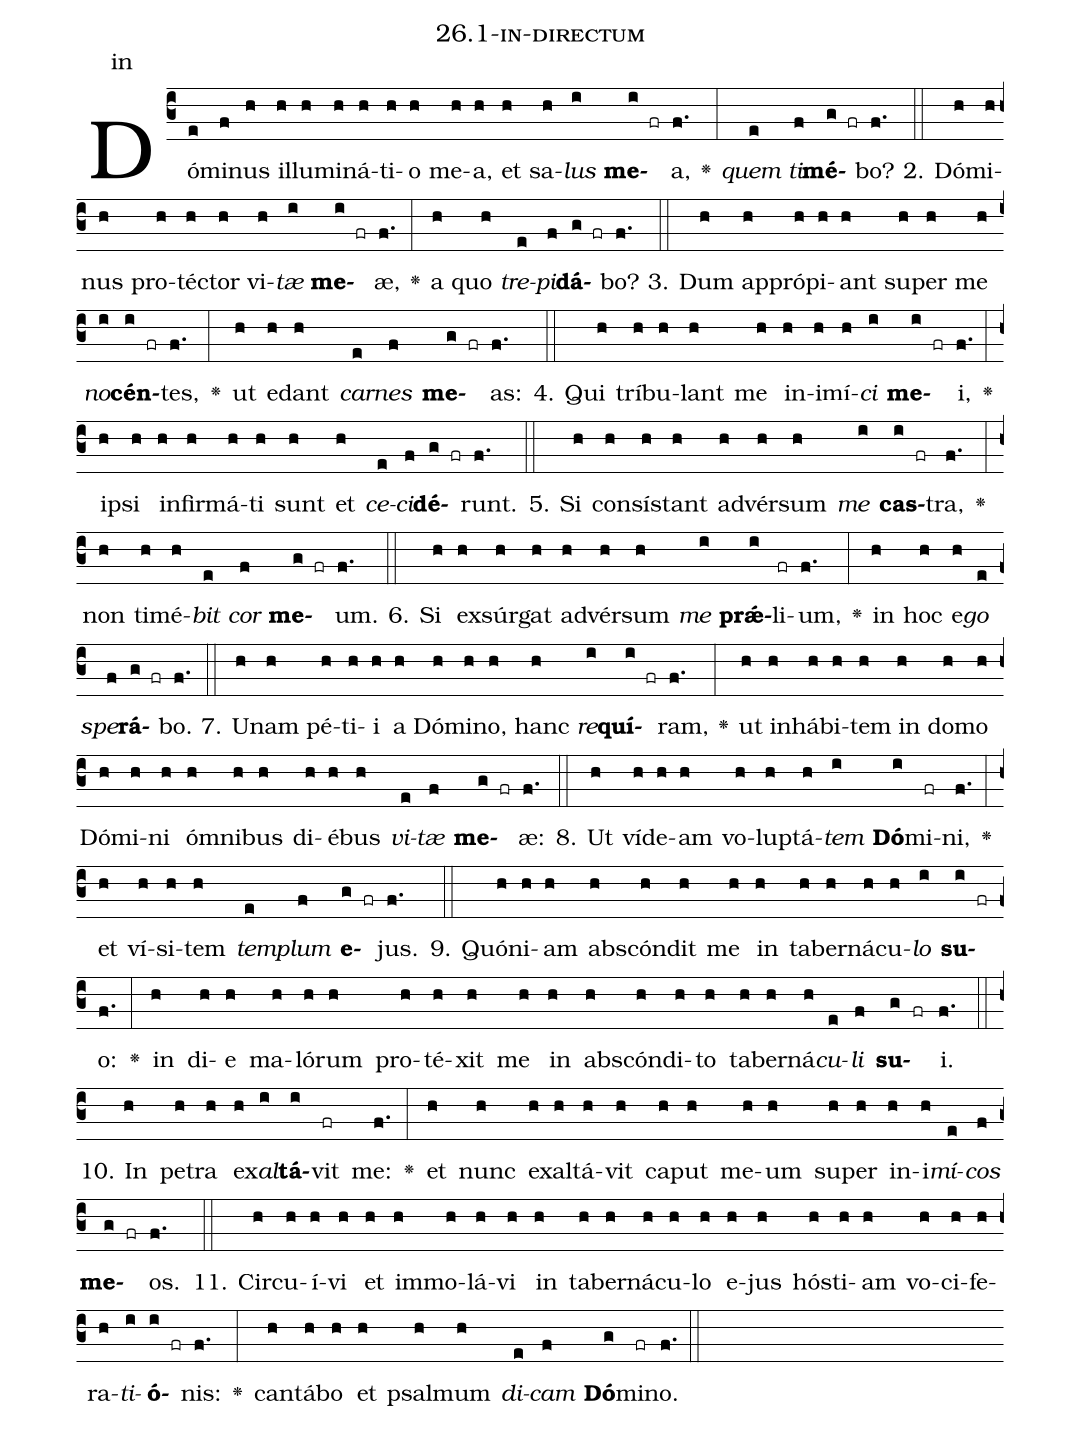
name: 26.1-in-directum;
annotation: in;
%%
(c3)Dó(e)mi(f)nus(h) il(h)lu(h)mi(h)ná(h)ti(h)o(h) me(h)a,(h) et(h) sa(h)<i>lus</i>(i) <b>me</b>(i fr)a,(f.) <v>\greheightstar</v>(:) <i>quem</i>(e) <i>ti</i>(f)<b>mé</b>(g fr)bo?(f.) (::)
2. Dó(h)mi(h)nus(h) pro(h)téc(h)tor(h) vi(h)<i>tæ</i>(i) <b>me</b>(i fr)æ,(f.) <v>\greheightstar</v>(:) a(h) quo(h) <i>tre</i>(e)<i>pi</i>(f)<b>dá</b>(g fr)bo?(f.) (::)
3. Dum(h) ap(h)pró(h)pi(h)ant(h) su(h)per(h) me(h) <i>no</i>(i)<b>cén</b>(i fr)tes,(f.) <v>\greheightstar</v>(:) ut(h) e(h)dant(h) <i>car</i>(e)<i>nes</i>(f) <b>me</b>(g fr)as:(f.) (::)
4. Qui(h) trí(h)bu(h)lant(h) me(h) in(h)i(h)mí(h)<i>ci</i>(i) <b>me</b>(i fr)i,(f.) <v>\greheightstar</v>(:) ip(h)si(h) in(h)fir(h)má(h)ti(h) sunt(h) et(h) <i>ce</i>(e)<i>ci</i>(f)<b>dé</b>(g fr)runt.(f.) (::)
5. Si(h) con(h)sís(h)tant(h) ad(h)vér(h)sum(h) <i>me</i>(i) <b>cas</b>(i fr)tra,(f.) <v>\greheightstar</v>(:) non(h) ti(h)mé(h)<i>bit</i>(e) <i>cor</i>(f) <b>me</b>(g fr)um.(f.) (::)
6. Si(h) ex(h)súr(h)gat(h) ad(h)vér(h)sum(h) <i>me</i>(i) <b>prǽ</b>(i)li(fr)um,(f.) <v>\greheightstar</v>(:) in(h) hoc(h) e(h)<i>go</i>(e) <i>spe</i>(f)<b>rá</b>(g fr)bo.(f.) (::)
7. U(h)nam(h) pé(h)ti(h)i(h) a(h) Dó(h)mi(h)no,(h) hanc(h) <i>re</i>(i)<b>quí</b>(i fr)ram,(f.) <v>\greheightstar</v>(:) ut(h) in(h)há(h)bi(h)tem(h) in(h) do(h)mo(h) Dó(h)mi(h)ni(h) óm(h)ni(h)bus(h) di(h)é(h)bus(h) <i>vi</i>(e)<i>tæ</i>(f) <b>me</b>(g fr)æ:(f.) (::)
8. Ut(h) ví(h)de(h)am(h) vo(h)lup(h)tá(h)<i>tem</i>(i) <b>Dó</b>(i)mi(fr)ni,(f.) <v>\greheightstar</v>(:) et(h) ví(h)si(h)tem(h) <i>tem</i>(e)<i>plum</i>(f) <b>e</b>(g fr)jus.(f.) (::)
9. Quón(h)i(h)am(h) abs(h)cón(h)dit(h) me(h) in(h) ta(h)ber(h)ná(h)cu(h)<i>lo</i>(i) <b>su</b>(i fr)o:(f.) <v>\greheightstar</v>(:) in(h) di(h)e(h) ma(h)ló(h)rum(h) pro(h)té(h)xit(h) me(h) in(h) abs(h)cón(h)di(h)to(h) ta(h)ber(h)ná(h)<i>cu</i>(e)<i>li</i>(f) <b>su</b>(g fr)i.(f.) (::)
10. In(h) pe(h)tra(h) ex(h)<i>al</i>(i)<b>tá</b>(i)vit(fr) me:(f.) <v>\greheightstar</v>(:) et(h) nunc(h) ex(h)al(h)tá(h)vit(h) ca(h)put(h) me(h)um(h) su(h)per(h) in(h)i(h)<i>mí</i>(e)<i>cos</i>(f) <b>me</b>(g fr)os.(f.) (::)
11. Cir(h)cu(h)í(h)vi(h) et(h) im(h)mo(h)lá(h)vi(h) in(h) ta(h)ber(h)ná(h)cu(h)lo(h) e(h)jus(h) hós(h)ti(h)am(h) vo(h)ci(h)fe(h)ra(h)<i>ti</i>(i)<b>ó</b>(i fr)nis:(f.) <v>\greheightstar</v>(:) can(h)tá(h)bo(h) et(h) psal(h)mum(h) <i>di</i>(e)<i>cam</i>(f) <b>Dó</b>(g)mi(fr)no.(f.) (::)
